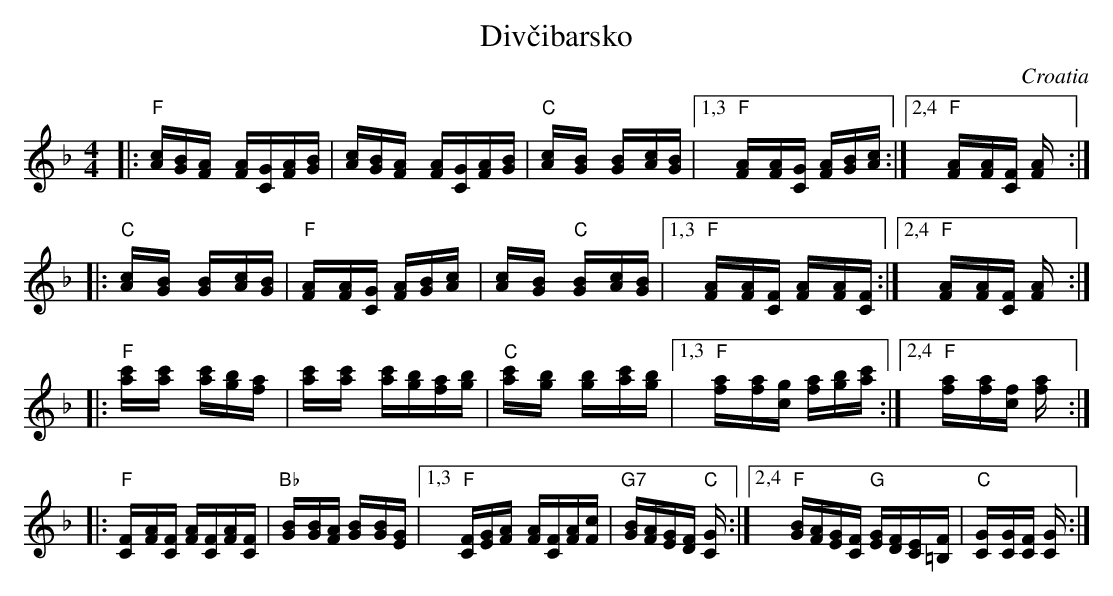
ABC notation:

X:1
T: Div\vcibarsko
O: Croatia
M: 4/4
L: 1/16
K: F
|: "F"[cA][BG][A2F] [AF][GC][AF][BG] | [cA][BG][A2F] [AF][GC][AF][BG]  | "C"[c2A][B2G]  [B2G][cA][BG]   |1,3 "F"[A2F][AF][GC] [AF][BG][c2A] \
                                                                                                       :|2,4 "F"[A2F][AF][FC] [A4F] :|
|: "C"[c2A][B2G] [B2G][cA][BG]       | "F"[A2F][AF][GC] [AF][BG][c2A]  | [c2A][B2G] "C"[B2G][cA][BG]    |1,3 "F"[A2F][AF][FC] [A2F][AF][FC] \
                                                                                                       :|2,4 "F"[A2F][AF][FC] [A4F] :|
|: "F"[c'2a][c'2a] [c'a][bg][a2f]    | [c'2a][c'2a] [c'a][bg][af][bg]  | "C"[c'2a][b2g] [b2g][c'a][bg]  |1,3 "F"[a2f][af][gc] [af][bg][c'2a] \
                                                                                                       :|2,4 "F"[a2f][af][fc] [a4f] :|
|: "F"[F2C][AF][FC] [AF][FC][AF][FC] | "Bb"[B2G][BG][AF] [B2G][BG][GE] |1,3 "F"[FC][GE][A2F] [AF][FC][AF][cF] | "G7"[BG][AF][GE][FD] "C"[G4C] \
                                                                      :|2,4 "F"[BG][AF][GE][FC] "G"[GE][FD][EC][F=B,] | "C"[G2C][GC][FC] [G4C] :|
